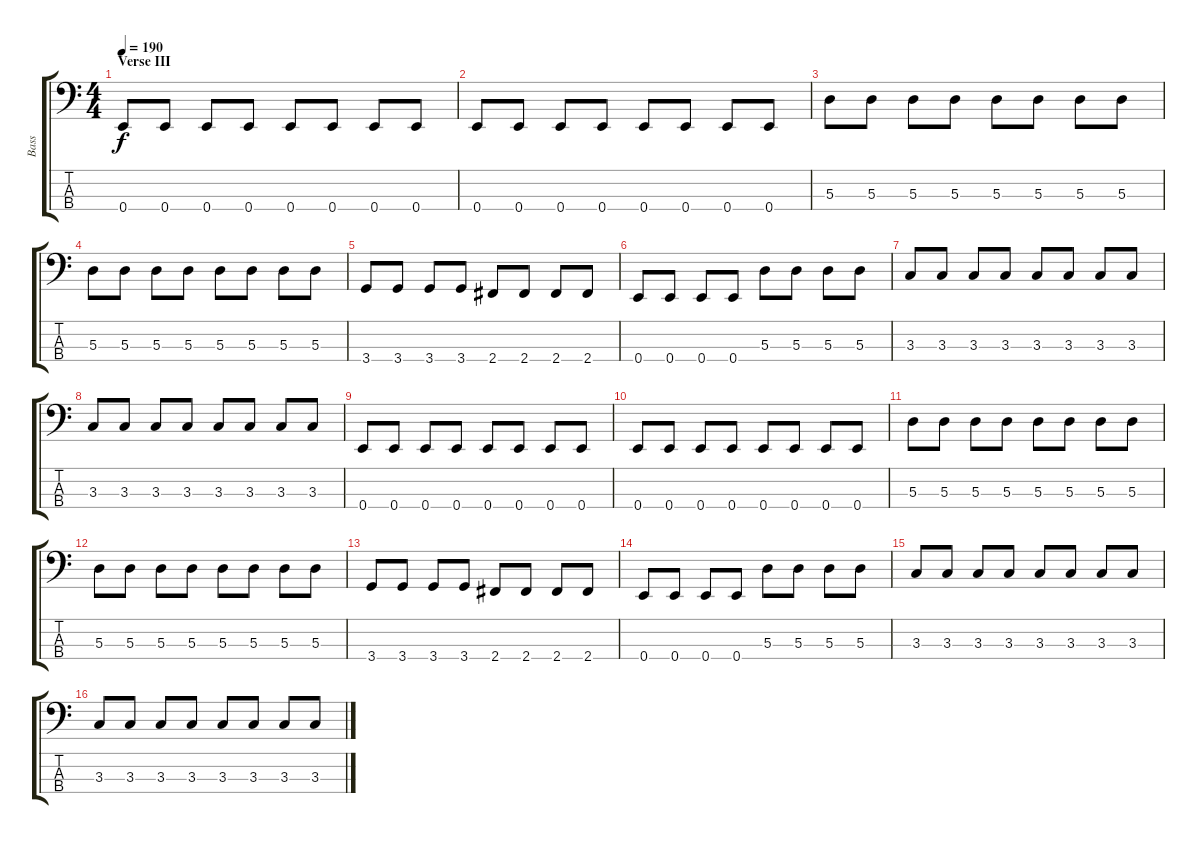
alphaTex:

\track ("Bass" "Bass") {instrument electricbasspick}
\staff {score tabs}
\tuning (G2 D2 A1 E1) {hide}
\ts (4 4)
\section ("" "Verse III")
\tempo 190
\clef f4
\ks c
0.4.8{dy f} 0.4.8 0.4.8 0.4.8 0.4.8 0.4.8 0.4.8 0.4.8 |
0.4.8 0.4.8 0.4.8 0.4.8 0.4.8 0.4.8 0.4.8 0.4.8 |
5.3.8 5.3.8 5.3.8 5.3.8 5.3.8 5.3.8 5.3.8 5.3.8 |
5.3.8 5.3.8 5.3.8 5.3.8 5.3.8 5.3.8 5.3.8 5.3.8 |
3.4.8 3.4.8 3.4.8 3.4.8 2.4.8 2.4.8 2.4.8 2.4.8 |
0.4.8 0.4.8 0.4.8 0.4.8 5.3.8 5.3.8 5.3.8 5.3.8 |
3.3.8 3.3.8 3.3.8 3.3.8 3.3.8 3.3.8 3.3.8 3.3.8 |
3.3.8 3.3.8 3.3.8 3.3.8 3.3.8 3.3.8 3.3.8 3.3.8 |
0.4.8 0.4.8 0.4.8 0.4.8 0.4.8 0.4.8 0.4.8 0.4.8 |
0.4.8 0.4.8 0.4.8 0.4.8 0.4.8 0.4.8 0.4.8 0.4.8 |
5.3.8 5.3.8 5.3.8 5.3.8 5.3.8 5.3.8 5.3.8 5.3.8 |
5.3.8 5.3.8 5.3.8 5.3.8 5.3.8 5.3.8 5.3.8 5.3.8 |
3.4.8 3.4.8 3.4.8 3.4.8 2.4.8 2.4.8 2.4.8 2.4.8 |
0.4.8 0.4.8 0.4.8 0.4.8 5.3.8 5.3.8 5.3.8 5.3.8 |
3.3.8 3.3.8 3.3.8 3.3.8 3.3.8 3.3.8 3.3.8 3.3.8 |
3.3.8 3.3.8 3.3.8 3.3.8 3.3.8 3.3.8 3.3.8 3.3.8
